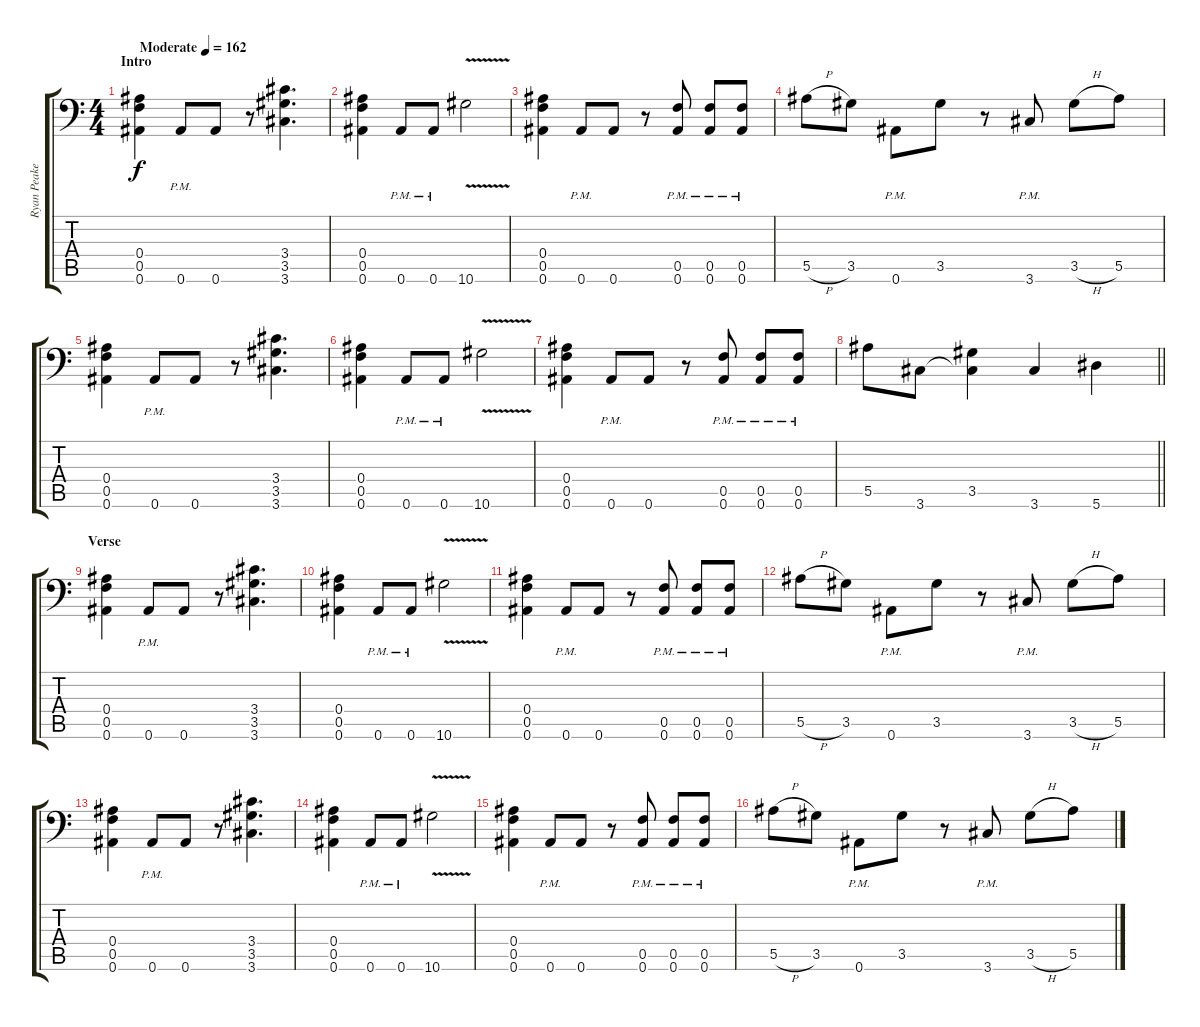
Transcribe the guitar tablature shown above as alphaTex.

\track ("Ryan Peake" "Ryan Peake") {instrument distortionguitar}
\staff {score tabs}
\tuning (C4 G3 Eb3 Bb2 F2 Bb1) {hide}
\ts (4 4)
\section ("" "Intro")
\tempo (162 "Moderate")
\clef f4
\ks c
(0.4 0.5 0.6).4{dy f instrument distortionguitar} 0.6{pm}.8 0.6.8 r.8 (3.4 3.5 3.6).4{d} |
(0.4 0.5 0.6).4 0.6{pm}.8 0.6{pm}.8 10.6{v}.2 |
(0.4 0.5 0.6).4 0.6{pm}.8 0.6.8 r.8 (0.5{pm} 0.6{pm}).8 (0.5{pm} 0.6{pm}).8 (0.5{pm} 0.6{pm}).8 |
5.5{h}.8 3.5.8 0.6{pm}.8 3.5.8 r.8 3.6{pm}.8 3.5{h}.8 5.5.8 |
(0.4 0.5 0.6).4 0.6{pm}.8 0.6.8 r.8 (3.4 3.5 3.6).4{d} |
(0.4 0.5 0.6).4 0.6{pm}.8 0.6{pm}.8 10.6{v}.2 |
(0.4 0.5 0.6).4 0.6{pm}.8 0.6.8 r.8 (0.5{pm} 0.6{pm}).8 (0.5{pm} 0.6{pm}).8 (0.5{pm} 0.6{pm}).8 |
\barLineRight lightlight
5.5.8 3.6.8 (3.5 3.6{t}).4 3.6.4 5.6.4 |
\section ("" "Verse")
(0.4 0.5 0.6).4 0.6{pm}.8 0.6.8 r.8 (3.4 3.5 3.6).4{d} |
(0.4 0.5 0.6).4 0.6{pm}.8 0.6{pm}.8 10.6{v}.2 |
(0.4 0.5 0.6).4 0.6{pm}.8 0.6.8 r.8 (0.5{pm} 0.6{pm}).8 (0.5{pm} 0.6{pm}).8 (0.5{pm} 0.6{pm}).8 |
5.5{h}.8 3.5.8 0.6{pm}.8 3.5.8 r.8 3.6{pm}.8 3.5{h}.8 5.5.8 |
(0.4 0.5 0.6).4 0.6{pm}.8 0.6.8 r.8 (3.4 3.5 3.6).4{d} |
(0.4 0.5 0.6).4 0.6{pm}.8 0.6{pm}.8 10.6{v}.2 |
(0.4 0.5 0.6).4 0.6{pm}.8 0.6.8 r.8 (0.5{pm} 0.6{pm}).8 (0.5{pm} 0.6{pm}).8 (0.5{pm} 0.6{pm}).8 |
5.5{h}.8 3.5.8 0.6{pm}.8 3.5.8 r.8 3.6{pm}.8 3.5{h}.8 5.5.8
